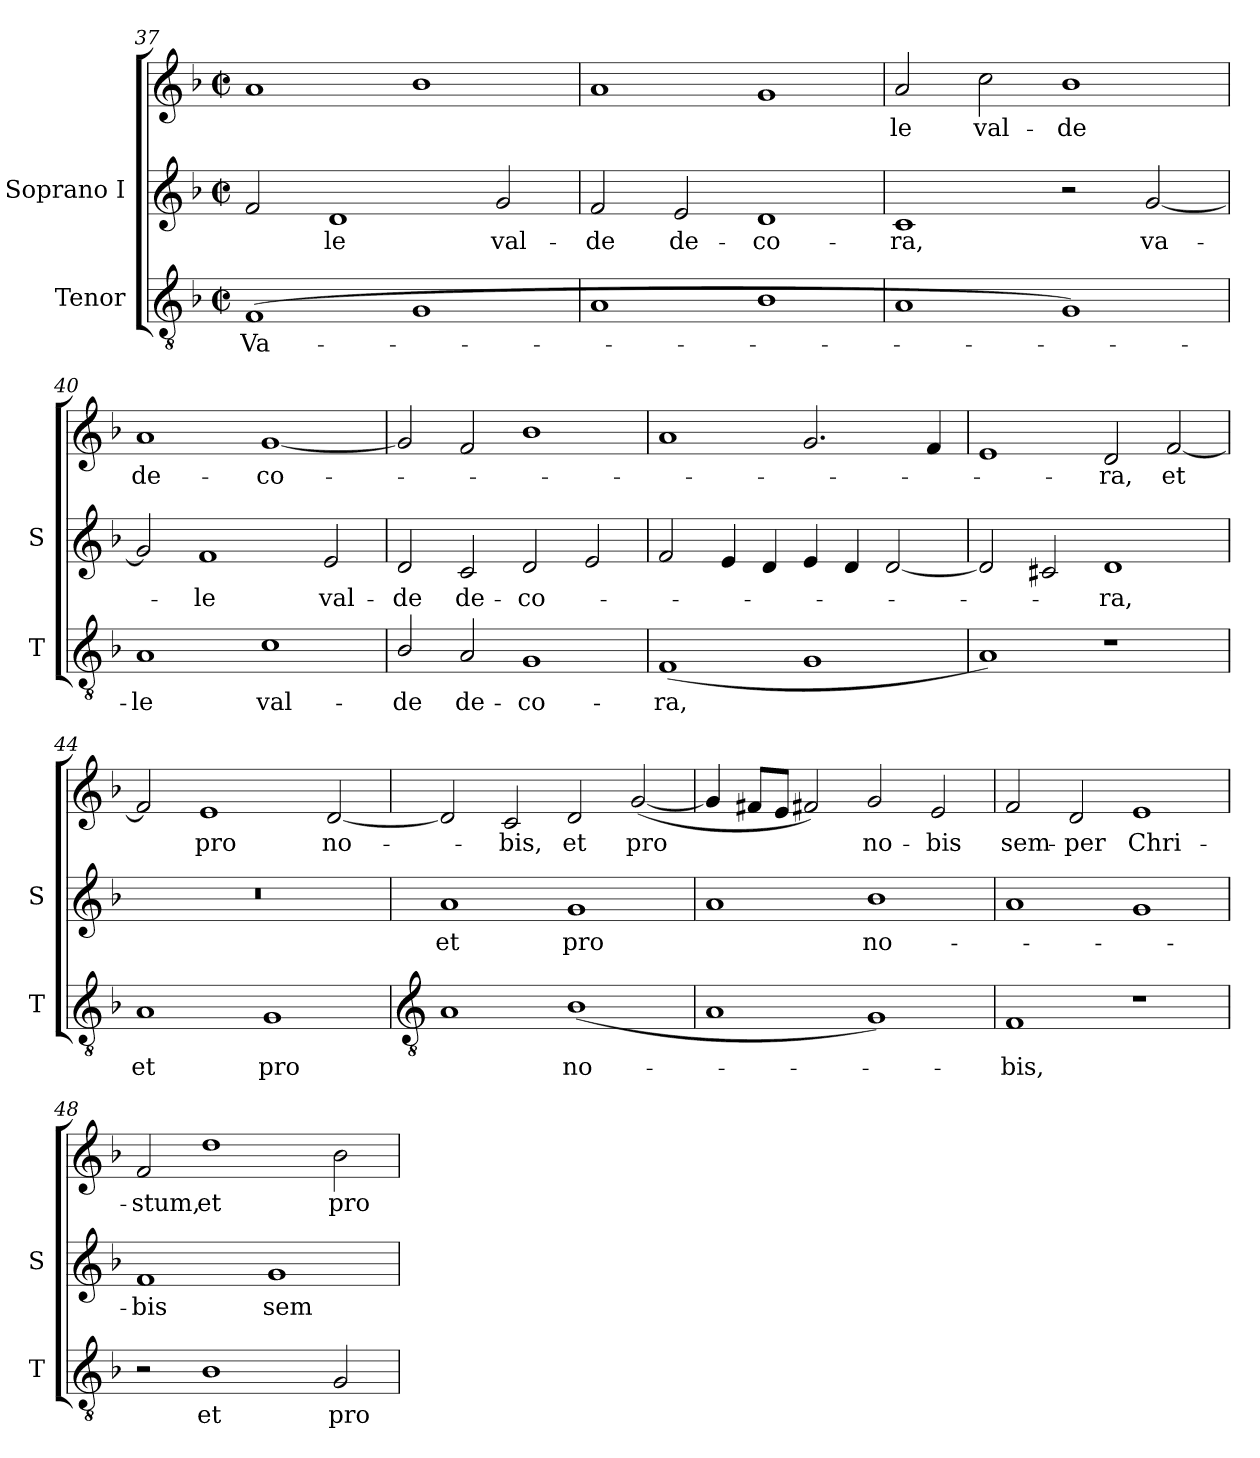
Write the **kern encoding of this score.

**kern	**text	**kern	**text	**kern	**text
*part2	*part2	*part1	*part1	*part1	*part1
*staff3	*staff3	*staff2	*staff2	*staff1	*staff1
*I"Tenor	*	*I"Soprano I	*	*	*
*I'T	*	*I'S	*	*	*
!!LO:LB:g=z
*clefGv2	*	*clefG2	*	*clefG2	*
*k[b-]	*	*k[b-]	*	*k[b-]	*
*F:	*	*F:	*	*F:	*
*M4/2	*	*M4/2	*	*M4/2	*
*met(c|)	*	*met(c|)	*	*met(c|)	*
=37	=37	=37	=37	=37	=37
!	!LO:LY:b	!	!	!	!
(<1F	Va-	2f	.	1a	.
!	!	!	!LO:LY:b	!	!
.	.	1d	le	.	.
1G	.	.	.	1b-	.
!	!	!	!LO:LY:b	!	!
.	.	2g	val-	.	.
=38	=38	=38	=38	=38	=38
!	!	!	!LO:LY:b	!	!
1A	.	2f	-de	1a	.
!	!	!	!LO:LY:b	!	!
.	.	2e	de-	.	.
!	!	!	!LO:LY:b	!	!
1B-	.	1d	-co-	1g	.
=39	=39	=39	=39	=39	=39
!	!	!	!LO:LY:b	!	!LO:LY:b
1A	.	1c	ra,	2a	-le
!	!	!	!	!	!LO:LY:b
.	.	.	.	2cc	val-
!	!	!	!	!	!LO:LY:b
1G)	.	2r	.	1b-	-de
!	!	!	!LO:LY:b	!	!
.	.	[2g	va-	.	.
=40	=40	=40	=40	=40	=40
!	!LO:LY:b	!	!	!	!LO:LY:b
1A	le	2g]	.	1a	de-
!	!	!	!LO:LY:b	!	!
.	.	1f	le	.	.
!	!LO:LY:b	!	!	!	!LO:LY:b
1c	val-	.	.	[1g	-co-
!	!	!	!LO:LY:b	!	!
.	.	2e	val-	.	.
=41	=41	=41	=41	=41	=41
!	!LO:LY:b	!	!LO:LY:b	!	!
2B-/	-de	2d	-de	2g]	.
!	!LO:LY:b	!	!LO:LY:b	!	!
2A	de-	2c	de-	2f	.
!	!LO:LY:b	!	!LO:LY:b	!	!
1G	-co-	2d	-co-	1b-	.
.	.	2e	.	.	.
=42	=42	=42	=42	=42	=42
!	!LO:LY:b	!	!	!	!
(<1F	-ra,	2f	.	1a	.
.	.	4e	.	.	.
.	.	4d	.	.	.
1G	.	4e	.	2.g	.
.	.	4d	.	.	.
.	.	[2d	.	.	.
.	.	.	.	4f	.
=43	=43	=43	=43	=43	=43
1A)	.	2d]	.	1e	.
.	.	2c#X	.	.	.
!	!	!	!LO:LY:b	!	!LO:LY:b
1r	.	1d	ra,	2d	ra,
!	!	!	!	!	!LO:LY:b
.	.	.	.	[2f	et
=44	=44	=44	=44	=44	=44
!	!LO:LY:b	!	!	!	!
1A	et	0r	.	2f]	.
!	!	!	!	!	!LO:LY:b
.	.	.	.	1e	pro
!	!LO:LY:b	!	!	!	!
1G	pro	.	.	.	.
!	!	!	!	!	!LO:LY:b
.	.	.	.	[2d	no-
!!LO:LB:g=z
=45	=45	=45	=45	=45	=45
*clefGv2	*	*	*	*	*
!	!	!	!LO:LY:b	!	!
1A	.	1a	et	2d]	.
!	!	!	!	!	!LO:LY:b
.	.	.	.	2c	bis,
!	!LO:LY:b	!	!LO:LY:b	!	!LO:LY:b
(<1B-/	no-	1g	pro	2d	et
!	!	!	!	!	!LO:LY:b
.	.	.	.	(<[2g	pro
=46	=46	=46	=46	=46	=46
1A	.	1a	.	4g]	.
.	.	.	.	8f#L	.
.	.	.	.	8eJ	.
.	.	.	.	2f#X)	.
!	!	!	!LO:LY:b	!	!LO:LY:b
1G)	.	1b-/	no-	2g	no-
!	!	!	!	!	!LO:LY:b
.	.	.	.	2e	-bis
=47	=47	=47	=47	=47	=47
!	!LO:LY:b	!	!	!	!LO:LY:b
1F	bis,	1a	.	2f	sem-
!	!	!	!	!	!LO:LY:b
.	.	.	.	2d	-per
!	!	!	!	!	!LO:LY:b
1r	.	1g	.	1e	Chri-
=48	=48	=48	=48	=48	=48
!	!	!	!LO:LY:b	!	!LO:LY:b
2r	.	1f	bis	2f	-stum,
!	!LO:LY:b	!	!	!	!LO:LY:b
1B-	et	.	.	1dd	et
!	!	!	!LO:LY:b	!	!
.	.	1g	sem-	.	.
!	!LO:LY:b	!	!	!	!LO:LY:b
2G	pro	.	.	2b-	pro
=	=	=	=	=	=
*-	*-	*-	*-	*-	*-
